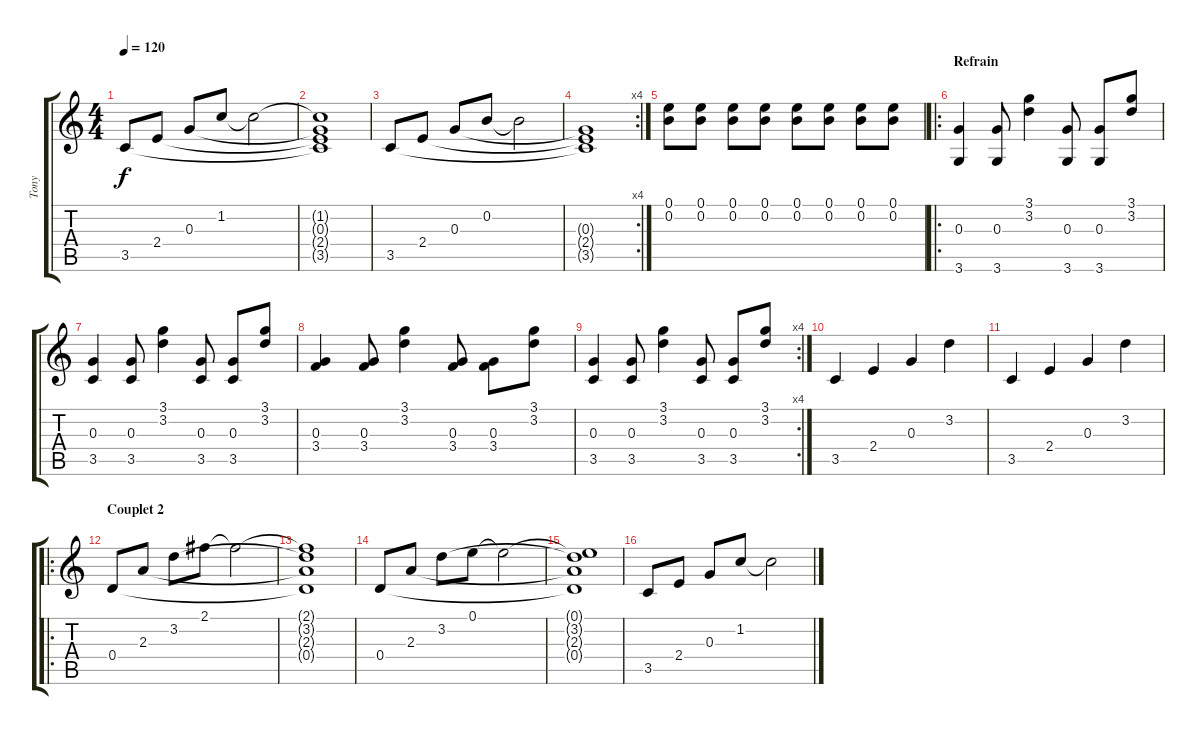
\track ("Tony" "Tony") {instrument electricguitarclean}
\staff {score tabs}
\tuning (E4 B3 G3 D3 A2 E2) {hide}
\ts (4 4)
\tempo 120
\clef g2
\ks c
3.5.8{dy f} 2.4.8 0.3.8 1.2.8 1.2{t}.2 |
(1.2{t} 0.3{t} 2.4{t} 3.5{t}).1 |
3.5.8 2.4.8 0.3.8 0.2.8 0.2{t}.2 |
\rc 4
(0.3{t} 2.4{t} 3.5{t}).1 |
(0.1 0.2).8 (0.1 0.2).8 (0.1 0.2).8 (0.1 0.2).8 (0.1 0.2).8 (0.1 0.2).8 (0.1 0.2).8 (0.1 0.2).8 |
\ro
\section ("" "Refrain")
(0.3 3.6).4 (0.3 3.6).8 (3.1 3.2).4 (0.3 3.6).8 (0.3 3.6).8 (3.1 3.2).8 |
(0.3 3.5).4 (0.3 3.5).8 (3.1 3.2).4 (0.3 3.5).8 (0.3 3.5).8 (3.1 3.2).8 |
(0.3 3.4).4 (0.3 3.4).8 (3.1 3.2).4 (0.3 3.4).8 (0.3 3.4).8 (3.1 3.2).8 |
\rc 4
(0.3 3.5).4 (0.3 3.5).8 (3.1 3.2).4 (0.3 3.5).8 (0.3 3.5).8 (3.1 3.2).8 |
3.5.4 2.4.4 0.3.4 3.2.4 |
3.5.4 2.4.4 0.3.4 3.2.4 |
\ro
\section ("" "Couplet 2")
0.4.8 2.3.8 3.2.8 2.1.8 2.1{t}.2 |
(2.1{t} 3.2{t} 2.3{t} 0.4{t}).1 |
0.4.8 2.3.8 3.2.8 0.1.8 0.1{t}.2 |
(0.1{t} 3.2{t} 2.3{t} 0.4{t}).1 |
3.5.8 2.4.8 0.3.8 1.2.8 1.2{t}.2
